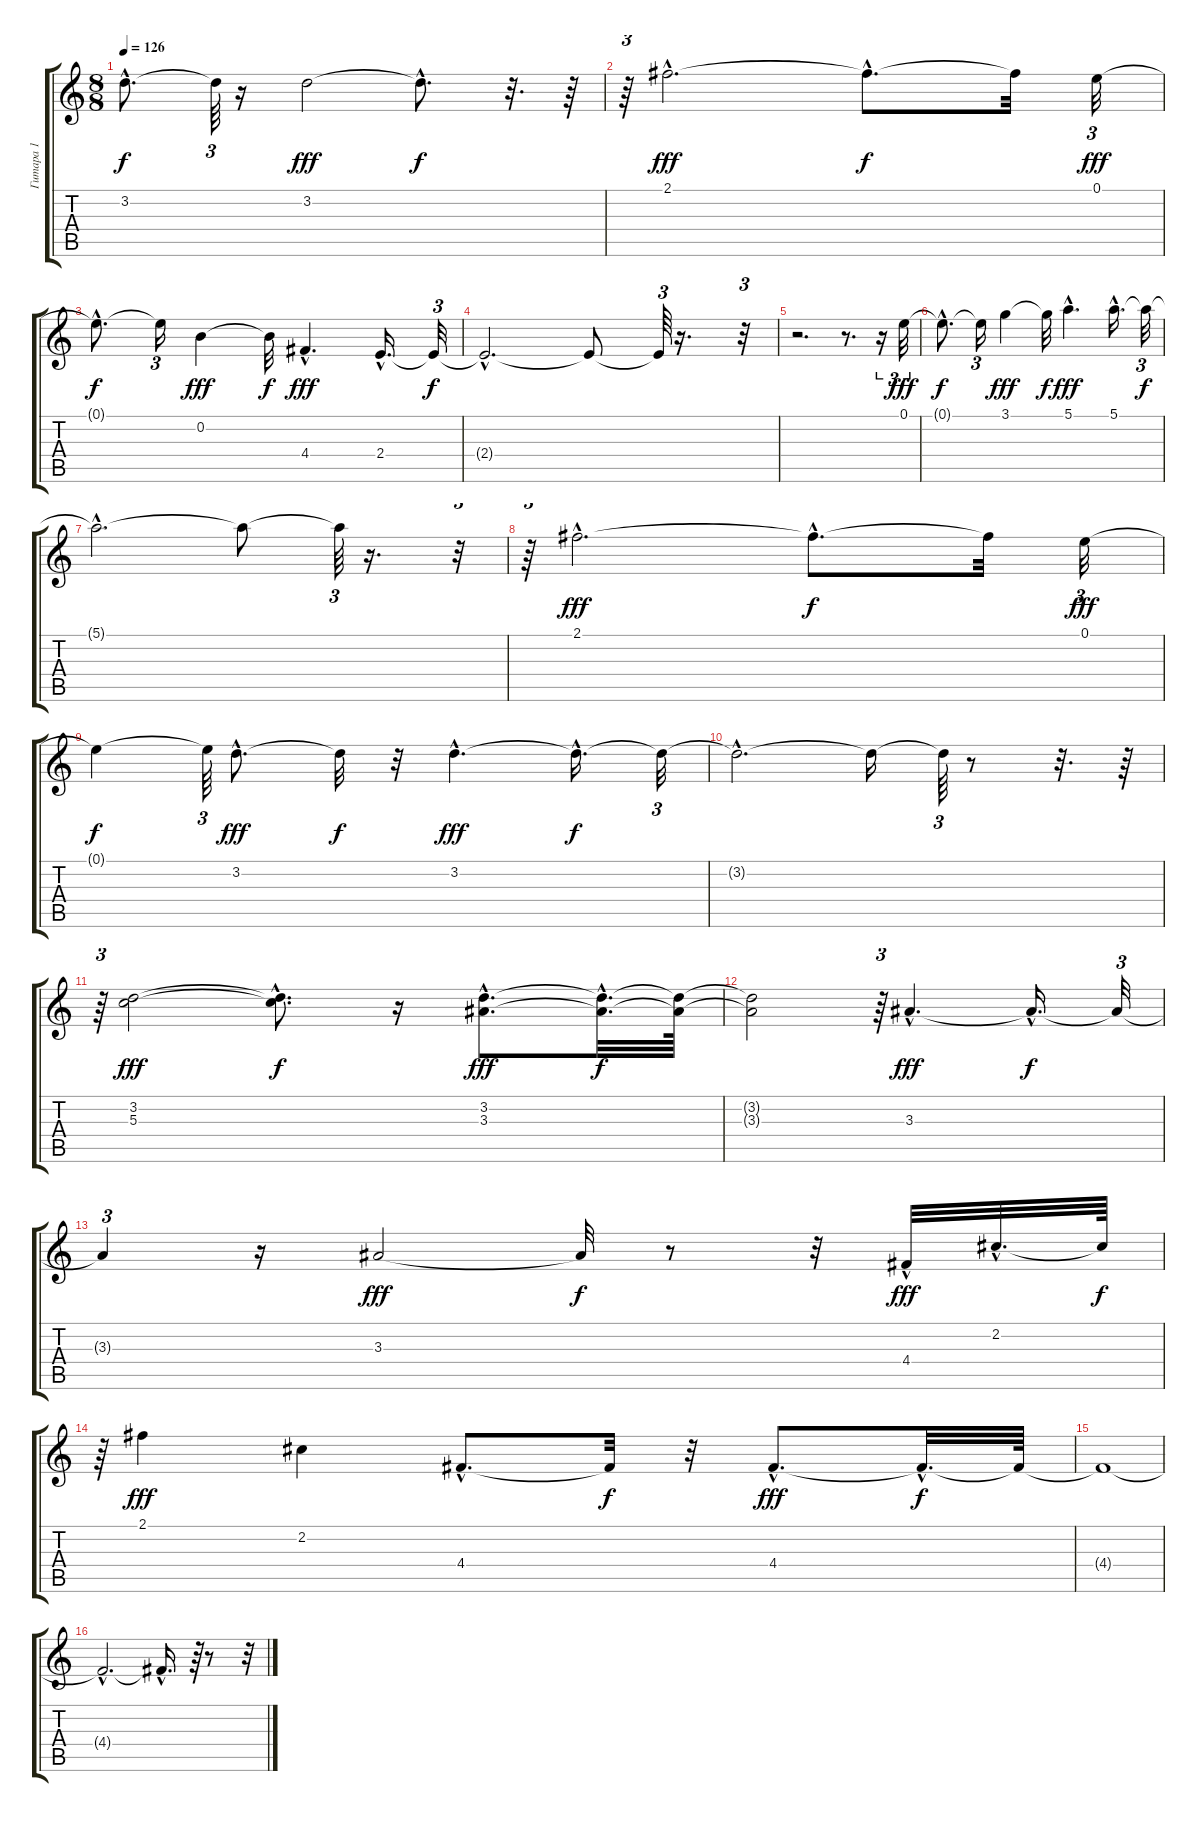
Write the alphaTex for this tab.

\track ("Гитара 1" "Гитара 1") {instrument electricguitarclean}
\staff {score tabs}
\tuning (E4 B3 G3 D3 A2 E2) {hide}
\ts (8 8)
\tempo 126
\clef g2
\ks c
3.2{hac t}.8{d dy f} 3.2{t}.64{tu (3 2)} r.16 3.2.2{dy fff} 3.2{hac t}.8{d dy f} r.32{d} r.64 |
r.64{tu (3 2)} 2.1{hac}.2{d dy fff} 2.1{hac t}.8{d dy f} 2.1{t}.32 0.1.32{tu (3 2) dy fff} |
0.1{hac t}.8{d dy f} 0.1{t}.16{tu (3 2)} 0.2.4{dy fff} 0.2{t}.32{dy f} 4.4{hac}.4{d dy fff} 2.4{hac}.16{d} 2.4{t}.32{tu (3 2) dy f} |
2.4{hac t}.2{d} 2.4{t}.8 2.4{t}.64{tu (3 2)} r.16{d} r.32{tu (3 2)} |
r.2{d} r.8{d} r.16{tu (3 2)} 0.1.32{tu (3 2) dy fff} |
0.1{hac t}.8{d dy f} 0.1{t}.16{tu (3 2)} 3.1.4{dy fff} 3.1{t}.32{dy f} 5.1{hac}.4{d dy fff} 5.1{hac}.16{d} 5.1{t}.32{tu (3 2) dy f} |
5.1{hac t}.2{d} 5.1{t}.8 5.1{t}.64{tu (3 2)} r.16{d} r.32{tu (3 2)} |
r.64{tu (3 2)} 2.1{hac}.2{d dy fff} 2.1{hac t}.8{d dy f} 2.1{t}.32 0.1.32{tu (3 2) dy fff} |
0.1{t}.4{dy f} 0.1{t}.64{tu (3 2)} 3.2{hac}.8{d dy fff} 3.2{t}.32{dy f} r.32 3.2{hac}.4{d dy fff} 3.2{hac t}.16{d dy f} 3.2{t}.32{tu (3 2)} |
3.2{hac t}.2{d} 3.2{t}.16 3.2{t}.64{tu (3 2)} r.8 r.32{d} r.64 |
r.64{tu (3 2)} (3.2 5.3).2{dy fff} (3.2{hac t} 5.3{hac t}).8{d dy f} r.16 (3.2{hac} 3.3{hac}).8{d dy fff} (3.2{hac t} 3.3{hac t}).32{d dy f} (3.2{t} 3.3{t}).64 |
(3.2{t} 3.3{t}).2 r.64{tu (3 2)} 3.3{hac}.4{d dy fff} 3.3{hac t}.16{d dy f} 3.3{t}.32{tu (3 2)} |
3.3{t}.4{tu (3 2)} r.16 3.3.2{dy fff} 3.3{t}.32{dy f} r.8 r.32 4.4{hac}.32{dy fff} 2.2{hac}.32{d} 2.2{t}.64{dy f} |
r.64{tu (3 2)} 2.1.4{dy fff} 2.2.4 4.4{hac}.8{d} 4.4{t}.32{dy f} r.32 4.4{hac}.8{d dy fff} 4.4{hac t}.32{d dy f} 4.4{t}.64 |
4.4{t}.1 |
4.4{hac t}.2{d} 4.4{hac t}.16{d} r.64{tu (3 2)} r.8 r.32{tu (3 2)}
